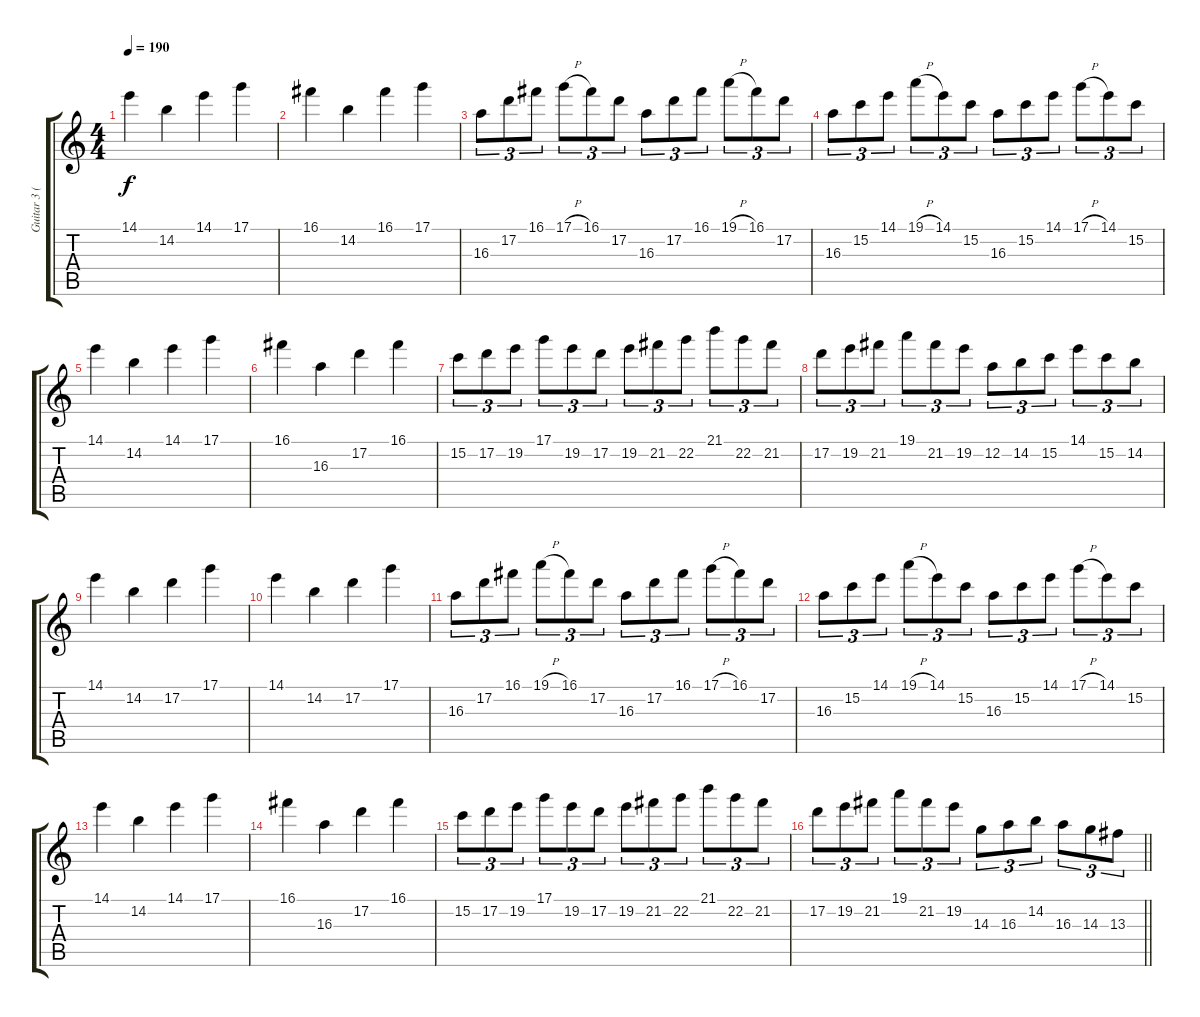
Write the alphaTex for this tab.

\track ("Guitar 3 (Lead)" "Guitar 3 (") {instrument overdrivenguitar}
\staff {score tabs}
\tuning (D4 A3 F3 C3 G2 D2) {hide}
\ts (4 4)
\tempo 190
\clef g2
\ks c
14.1.4{dy f} 14.2.4 14.1.4 17.1.4 |
16.1.4 14.2.4 16.1.4 17.1.4 |
16.3.8{tu (3 2)} 17.2.8{tu (3 2)} 16.1.8{tu (3 2)} 17.1{h}.8{tu (3 2)} 16.1.8{tu (3 2)} 17.2.8{tu (3 2)} 16.3.8{tu (3 2)} 17.2.8{tu (3 2)} 16.1.8{tu (3 2)} 19.1{h}.8{tu (3 2)} 16.1.8{tu (3 2)} 17.2.8{tu (3 2)} |
16.3.8{tu (3 2)} 15.2.8{tu (3 2)} 14.1.8{tu (3 2)} 19.1{h}.8{tu (3 2)} 14.1.8{tu (3 2)} 15.2.8{tu (3 2)} 16.3.8{tu (3 2)} 15.2.8{tu (3 2)} 14.1.8{tu (3 2)} 17.1{h}.8{tu (3 2)} 14.1.8{tu (3 2)} 15.2.8{tu (3 2)} |
14.1.4 14.2.4 14.1.4 17.1.4 |
16.1.4 16.3.4 17.2.4 16.1.4 |
15.2.8{tu (3 2)} 17.2.8{tu (3 2)} 19.2.8{tu (3 2)} 17.1.8{tu (3 2)} 19.2.8{tu (3 2)} 17.2.8{tu (3 2)} 19.2.8{tu (3 2)} 21.2.8{tu (3 2)} 22.2.8{tu (3 2)} 21.1.8{tu (3 2)} 22.2.8{tu (3 2)} 21.2.8{tu (3 2)} |
17.2.8{tu (3 2)} 19.2.8{tu (3 2)} 21.2.8{tu (3 2)} 19.1.8{tu (3 2)} 21.2.8{tu (3 2)} 19.2.8{tu (3 2)} 12.2.8{tu (3 2)} 14.2.8{tu (3 2)} 15.2.8{tu (3 2)} 14.1.8{tu (3 2)} 15.2.8{tu (3 2)} 14.2.8{tu (3 2)} |
14.1.4 14.2.4 17.2.4 17.1.4 |
14.1.4 14.2.4 17.2.4 17.1.4 |
16.3.8{tu (3 2)} 17.2.8{tu (3 2)} 16.1.8{tu (3 2)} 19.1{h}.8{tu (3 2)} 16.1.8{tu (3 2)} 17.2.8{tu (3 2)} 16.3.8{tu (3 2)} 17.2.8{tu (3 2)} 16.1.8{tu (3 2)} 17.1{h}.8{tu (3 2)} 16.1.8{tu (3 2)} 17.2.8{tu (3 2)} |
16.3.8{tu (3 2)} 15.2.8{tu (3 2)} 14.1.8{tu (3 2)} 19.1{h}.8{tu (3 2)} 14.1.8{tu (3 2)} 15.2.8{tu (3 2)} 16.3.8{tu (3 2)} 15.2.8{tu (3 2)} 14.1.8{tu (3 2)} 17.1{h}.8{tu (3 2)} 14.1.8{tu (3 2)} 15.2.8{tu (3 2)} |
14.1.4 14.2.4 14.1.4 17.1.4 |
16.1.4 16.3.4 17.2.4 16.1.4 |
15.2.8{tu (3 2)} 17.2.8{tu (3 2)} 19.2.8{tu (3 2)} 17.1.8{tu (3 2)} 19.2.8{tu (3 2)} 17.2.8{tu (3 2)} 19.2.8{tu (3 2)} 21.2.8{tu (3 2)} 22.2.8{tu (3 2)} 21.1.8{tu (3 2)} 22.2.8{tu (3 2)} 21.2.8{tu (3 2)} |
\barLineRight lightlight
17.2.8{tu (3 2)} 19.2.8{tu (3 2)} 21.2.8{tu (3 2)} 19.1.8{tu (3 2)} 21.2.8{tu (3 2)} 19.2.8{tu (3 2)} 14.3.8{tu (3 2)} 16.3.8{tu (3 2)} 14.2.8{tu (3 2)} 16.3.8{tu (3 2)} 14.3.8{tu (3 2)} 13.3.8{tu (3 2)}
